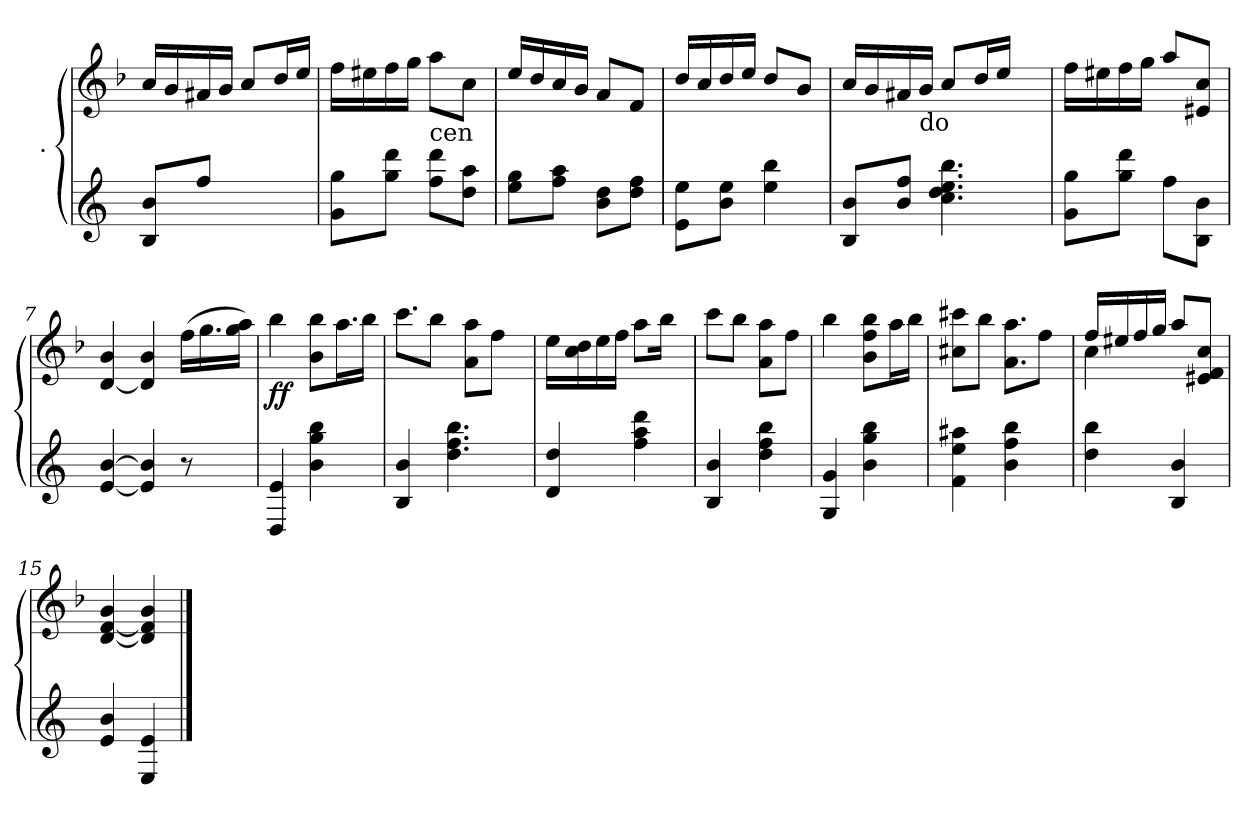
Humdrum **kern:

**kern	**kern	**dynam
*part1	*part1	*part1
*staff2	*staff1	*staff1/2
*I".	*	*
*	*clefG3	*
*	*k[b-]	*
=1	=1	=1
8B/ 8b/L	16a/LL	.
.	16g/	.
8ff/J	16f#X/	.
.	16g/JJ	.
4ryy	8a/L	.
.	16b-/L	.
.	16cc/JJ	.
=2	=2	=2
8g\ 8gg\L	16dd\LL	.
.	16cc#X\	.
8gg\ 8ddd\J	16dd\	.
.	16ee\JJ	.
!	!LO:TX:b:t=cen	!
8ff\ 8ddd\L	8ff\L	.
8dd\ 8aa\J	8a\J	.
=3	=3	=3
8ee\ 8gg\L	16cc/LL	.
.	16b-/	.
8ff\ 8aa\J	16a/	.
.	16g/JJ	.
8b\ 8dd\L	8f/L	.
8dd\ 8ff\J	8d/J	.
=4	=4	=4
8e\ 8ee\L	16b-/LL	.
.	16a/	.
8b\ 8ee\J	16b-/	.
.	16cc/JJ	.
4ee\ 4bb\	8b-/L	.
.	8g/J	.
=5	=5	=5
8B/ 8b/L	16a/LL	.
.	16g/	.
8b/ 8ff/J	16f#X/	.
!	!LO:TX:b:t=do	!
.	16g/JJ	.
4.cc\ 4.dd\ 4.ee\ 4.bb\	8a/L	.
.	16b-/L	.
.	16cc/JJ	.
.	8ryy	.
!!LO:LB:g=z
=6	=6	=6
8g\ 8gg\L	16dd\LL	.
.	16cc#X\	.
8gg\ 8ddd\J	16dd\	.
.	16ee\JJ	.
8ff\L	8ff/L	.
8B\ 8b\J	8c#/ 8a/J	.
=7	=7	=7
[<4e/ [>4b/	[<4B-/ 4g/	.
4e/] 4b/]	4B-/] 4g/	.
8r	(>16dd\LL	.
.	16.ee\	.
16.ryy	.	.
.	16ee\ 16ff\JJ)	.
=8	=8	=8
!	!	!LO:DY:b
4D/ 4e/	4gg\	ff
4b\ 4gg\ 4bb\	8g\ 8gg\L	.
.	16.ff\L	.
.	16gg\JJ	.
32ryy	.	.
=9	=9	=9
4B/ 4b/	8.aa\L	.
.	8gg\J	.
4.dd\ 4.ff\ 4.bb\	.	.
.	8f\ 8ff\L	.
.	8dd\J	.
.	16ryy	.
=10	=10	=10
4d/ 4dd/	16cc\LL	.
.	16a\ 16b-\	.
.	16cc\	.
.	16dd\JJ	.
4ff\ 4aa\ 4ddd\	8ff\L	.
.	16gg\Jk	.
.	16ryy	.
!!LO:LB:g=z
=11	=11	=11
4B/ 4b/	8aa\L	.
.	8gg\J	.
4dd\ 4ff\ 4bb\	8f\ 8ff\L	.
.	8dd\J	.
=12	=12	=12
4G/ 4g/	4gg\	.
4b\ 4gg\ 4bb\	8g\ 8dd\ 8gg\L	.
.	16ff\L	.
.	16gg\JJ	.
=13	=13	=13
4f\ 4ee\ 4aa#X\	8a#\ 8aa#\L	.
.	8gg\J	.
4b\ 4ff\ 4bb\	8.f\ 8.ff\L	.
.	8dd\J	.
16ryy	.	.
=14	=14	=14
*	*^	*
4dd\ 4bb\	16dd/LL	4a\	.
.	16cc#X/	.	.
.	16dd/	.	.
.	16ee/JJ	.	.
4B/ 4b/	8ff/L	4ryy	.
.	8c#/ 8d/ 8a/J	.	.
*	*v	*v	*
=15	=15	=15
4e/ 4b/	[<4B-/ [>4d/ 4g/	.
4E/ 4e/	4B-/] 4d/] 4g/	.
==	==	==
*-	*-	*-
